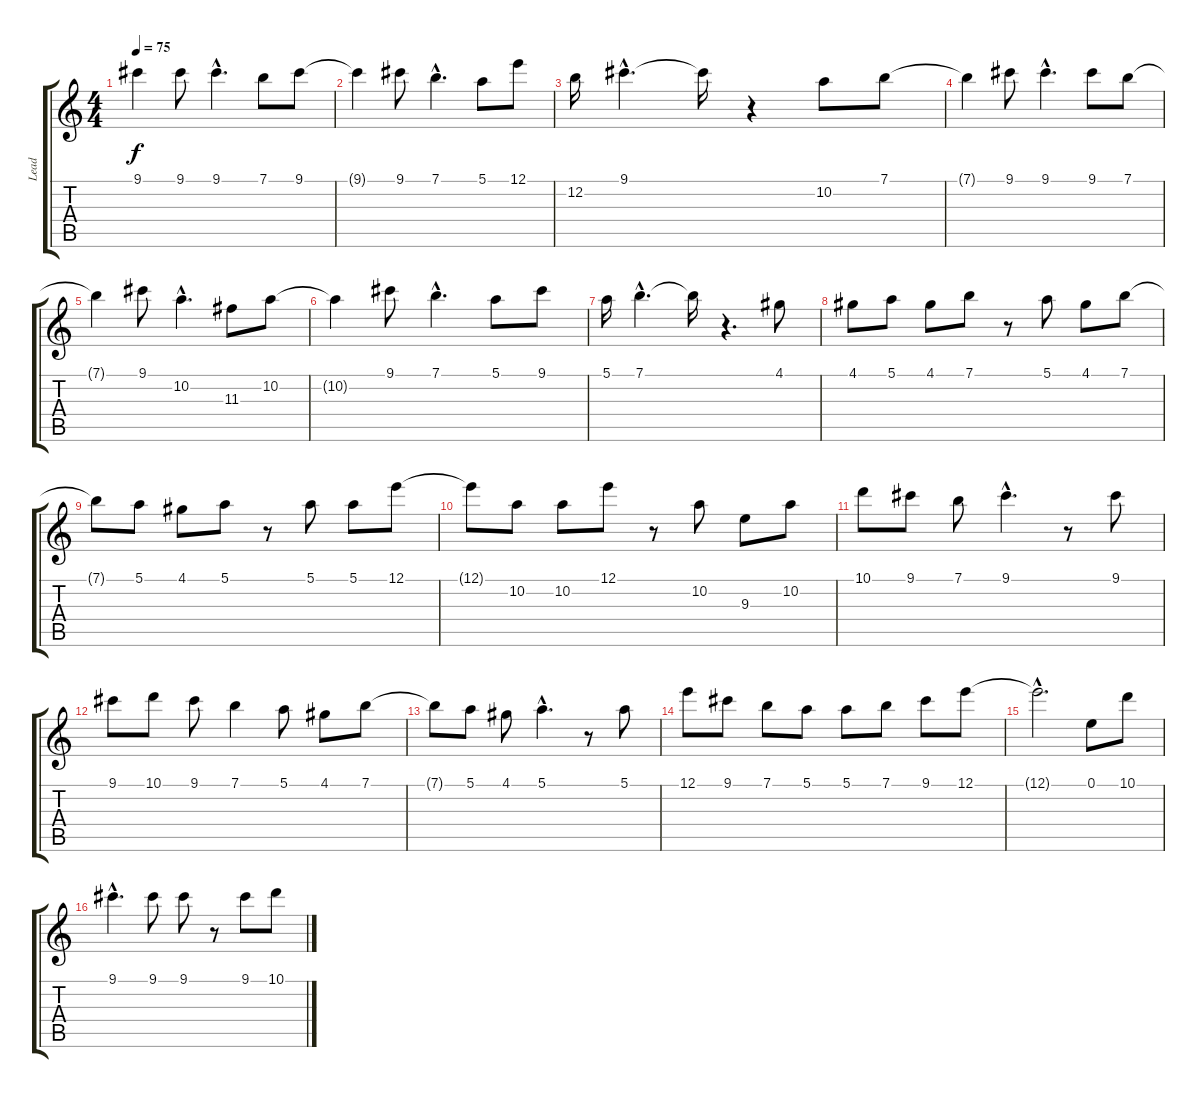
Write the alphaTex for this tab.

\track ("Lead" "Lead") {instrument acousticguitarsteel}
\staff {score tabs}
\tuning (E4 B3 G3 D3 A2 E2) {hide}
\ts (4 4)
\tempo 75
\clef g2
\ks c
9.1{t}.4{dy f} 9.1.8 9.1{hac}.4{d} 7.1.8 9.1.8 |
9.1{t}.4 9.1.8 7.1{hac}.4{d} 5.1.8 12.1.8 |
12.2.16 9.1{hac}.4{d} 9.1{t}.16 r.4 10.2.8 7.1.8 |
7.1{t}.4 9.1.8 9.1{hac}.4{d} 9.1.8 7.1.8 |
7.1{t}.4 9.1.8 10.2{hac}.4{d} 11.3.8 10.2.8 |
10.2{t}.4 9.1.8 7.1{hac}.4{d} 5.1.8 9.1.8 |
5.1.16 7.1{hac}.4{d} 7.1{t}.16 r.4{d} 4.1.8 |
4.1.8 5.1.8 4.1.8 7.1.8 r.8 5.1.8 4.1.8 7.1.8 |
7.1{t}.8 5.1.8 4.1.8 5.1.8 r.8 5.1.8 5.1.8 12.1.8 |
12.1{t}.8 10.2.8 10.2.8 12.1.8 r.8 10.2.8 9.3.8 10.2.8 |
10.1.8 9.1.8 7.1.8 9.1{hac}.4{d} r.8 9.1.8 |
9.1.8 10.1.8 9.1.8 7.1.4 5.1.8 4.1.8 7.1.8 |
7.1{t}.8 5.1.8 4.1.8 5.1{hac}.4{d} r.8 5.1.8 |
12.1.8 9.1.8 7.1.8 5.1.8 5.1.8 7.1.8 9.1.8 12.1.8 |
12.1{hac t}.2{d} 0.1.8 10.1.8 |
9.1{hac}.4{d} 9.1.8 9.1.8 r.8 9.1.8 10.1.8
